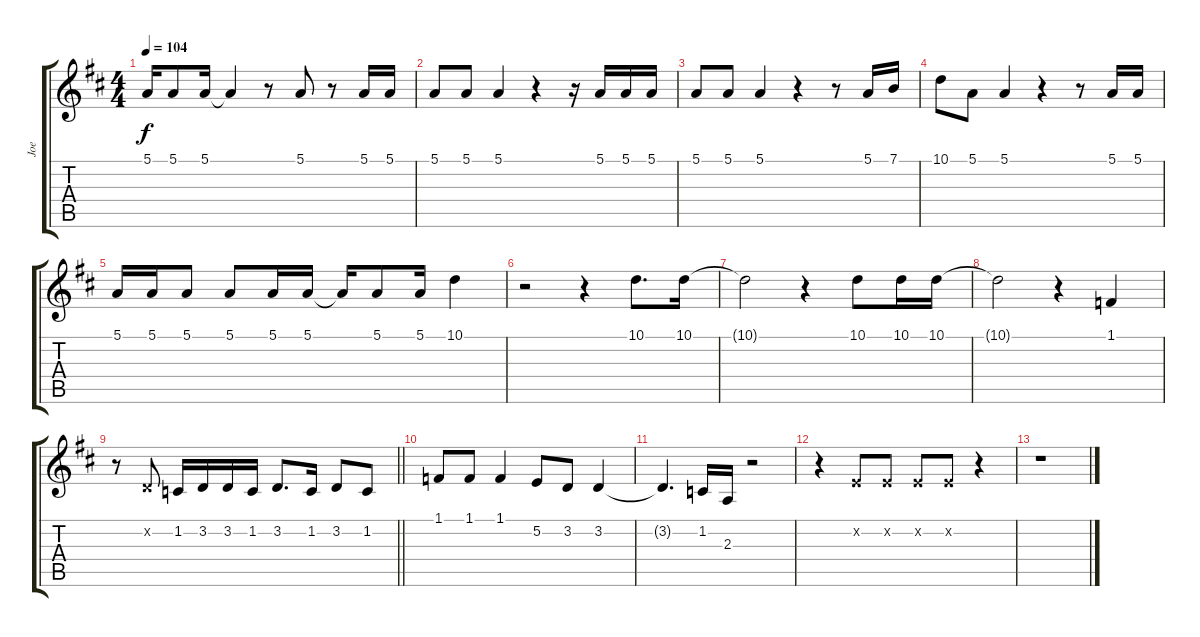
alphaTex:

\track ("Joe" "Joe") {instrument lead1square}
\staff {score tabs}
\tuning (E4 B3 G3 D3 A2 E2) {hide}
\ts (4 4)
\tempo 104
\clef g2
\ks d
5.1.16{dy f} 5.1.8 5.1.16 5.1{t}.4 r.8 5.1.8 r.8 5.1.16 5.1.16 |
5.1.8 5.1.8 5.1.4 r.4 r.16 5.1.16 5.1.16 5.1.16 |
5.1.8 5.1.8 5.1.4 r.4 r.8 5.1.16 7.1.16 |
10.1.8 5.1.8 5.1.4 r.4 r.8 5.1.16 5.1.16 |
5.1.16 5.1.16 5.1.8 5.1.8 5.1.16 5.1.16 5.1{t}.16 5.1.8 5.1.16 10.1.4 |
r.2 r.4 10.1.8{d} 10.1.16 |
10.1{t}.2 r.4 10.1.8 10.1.16 10.1.16 |
10.1{t}.2 r.4 1.1.4 |
\barLineRight lightlight
r.8 3.2{x}.8 1.2.16 3.2.16 3.2.16 1.2.16 3.2.8{d} 1.2.16 3.2.8 1.2.8 |
1.1.8 1.1.8 1.1.4 5.2.8 3.2.8 3.2.4 |
3.2{t}.4{d} 1.2.16 2.3.16 r.2 |
r.4 5.2{x}.8 5.2{x}.8 5.2{x}.8 5.2{x}.8 r.4 |
r.1
